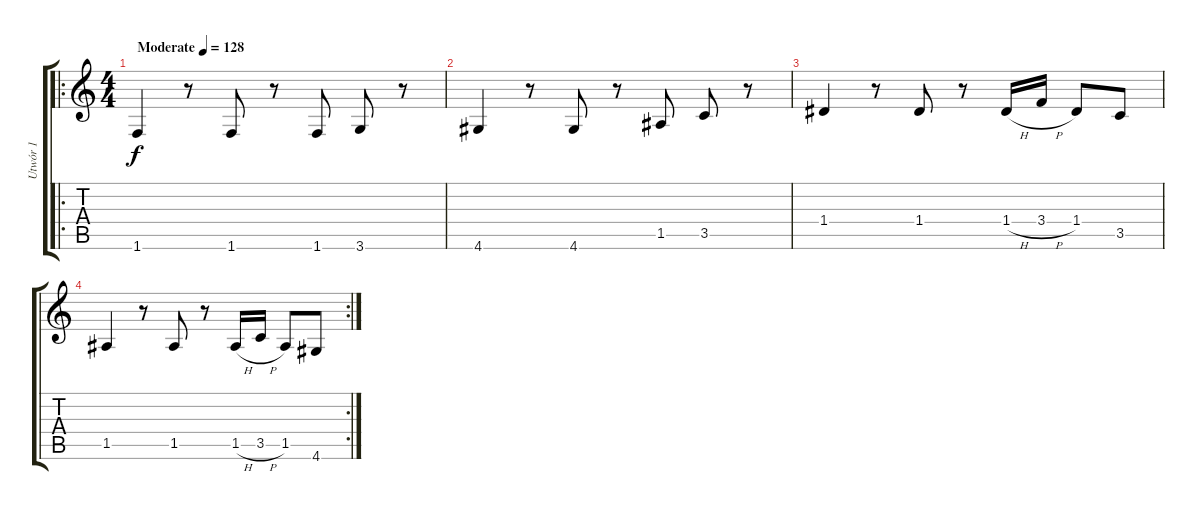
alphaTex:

\track ("Utwór 1" "Utwór 1") {instrument acousticguitarsteel}
\staff {score tabs}
\tuning (E4 B3 G3 D3 A2 E2) {hide}
\ro
\ts (4 4)
\tempo (128 "Moderate")
\clef g2
\ks c
1.6.4{dy f instrument acousticguitarsteel} r.8 1.6.8 r.8 1.6.8 3.6.8 r.8 |
4.6.4 r.8 4.6.8 r.8 1.5.8 3.5.8 r.8 |
1.4.4 r.8 1.4.8 r.8 1.4{h}.16 3.4{h}.16 1.4.8 3.5.8 |
\rc 2
1.5.4 r.8 1.5.8 r.8 1.5{h}.16 3.5{h}.16 1.5.8 4.6.8
